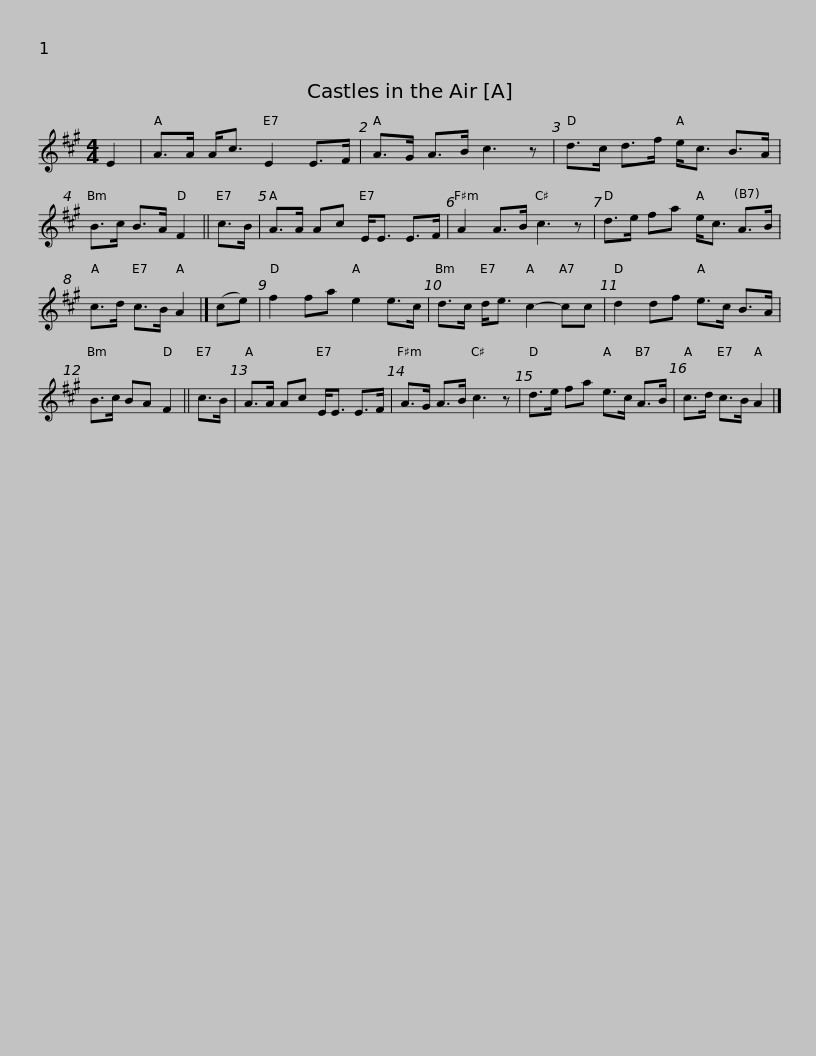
X:1
L:1/8
M:4/4
I:linebreak $
K:A
V:1 treble
V:1
 E2 | A>A A<c E2 E>F | A>G A>B c3 z | d>c d>f e<c B>A | B>c B>A F2 || %5
 c>B |$ A>A Ac E<E E>F | A2 A>B c3 z | d>e fa e<c A>B | c>d c>B A2 |] %10
 (ce) | f2 fa e2 e>c |$ d>c d<e c2- cc | d2 df e>c B>A | B>c BA F2 || %15
 c>B | A>A Ac E<E E>F | A>G A>B c3 z |$ d>e fa e>c A>B | c>d c>B A2 |] %20
